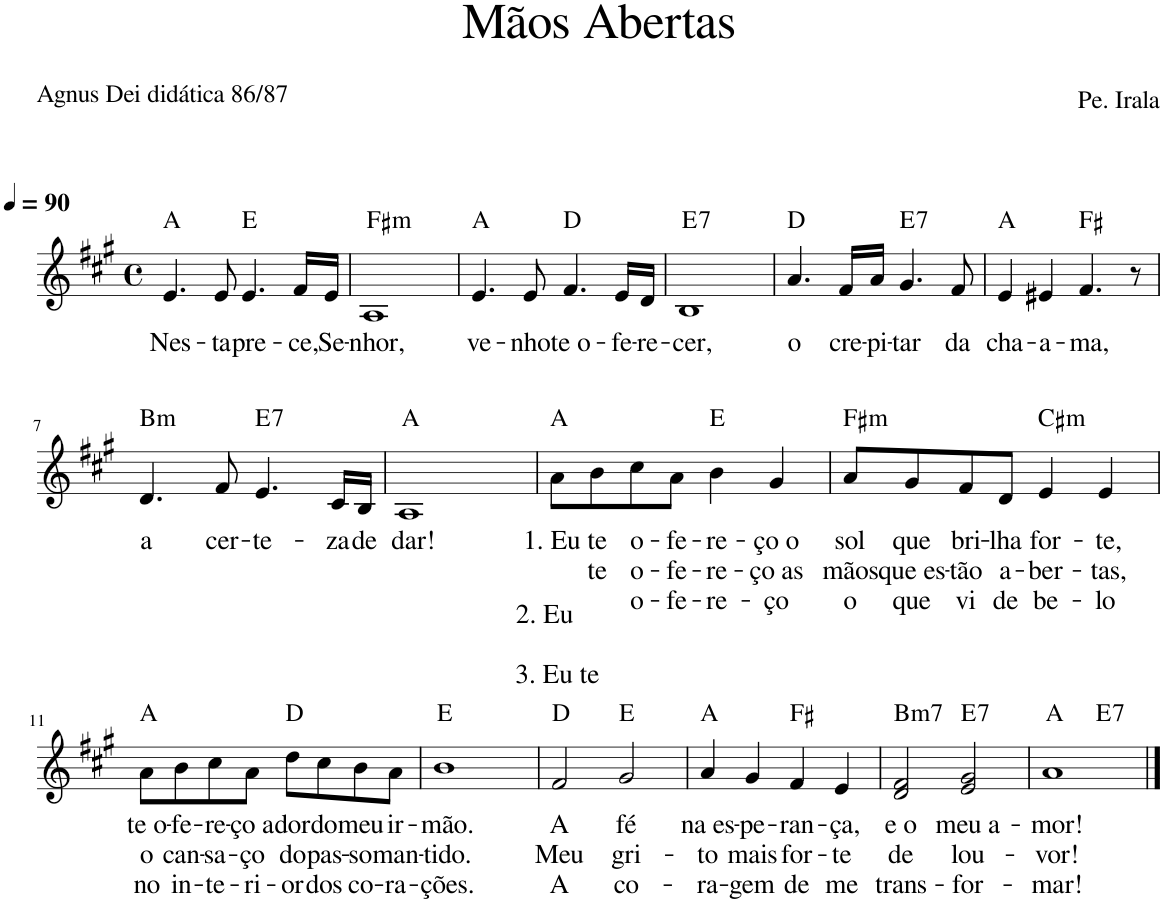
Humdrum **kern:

**kern	**text	**text	**text	**harte
*part1	*part1	*part1	*part1	*part1
*staff1	*staff1	*staff1	*staff1	*
*I"Voz	*	*	*	*
*I'Vo.	*	*	*	*
*clefG2	*	*	*	*
*k[f#c#g#]	*	*	*	*
*M4/4	*	*	*	*
*met(c)	*	*	*	*
*MM90	*	*	*	*
=1	=1	=1	=1	=1
!	!LO:LY:b	!	!	!
4.e/	Nes-	.	.	A:maj
!	!LO:LY:b	!	!	!
8e/	-ta	.	.	.
!	!LO:LY:b	!	!	!
4.e/	pre-	.	.	E:maj
!	!LO:LY:b	!	!	!
16f#/LL	-ce,	.	.	.
!	!LO:LY:b	!	!	!
16e/JJ	Se-	.	.	.
=2	=2	=2	=2	=2
!	!LO:LY:b	!	!	!LO:H:kt=m
1A	-nhor,	.	.	F#:min
=3	=3	=3	=3	=3
!	!LO:LY:b	!	!	!
4.e/	ve-	.	.	A:maj
!	!LO:LY:b	!	!	!
8e/	-nho	.	.	.
!	!LO:LY:b	!	!	!
4.f#/	te o-	.	.	D:maj
!	!LO:LY:b	!	!	!
16e/LL	-fe-	.	.	.
!	!LO:LY:b	!	!	!
16d/JJ	-re-	.	.	.
=4	=4	=4	=4	=4
!	!LO:LY:b	!	!	!LO:H:kt=7
1B	-cer,	.	.	E:7
=5	=5	=5	=5	=5
!	!LO:LY:b	!	!	!
4.a/	o	.	.	D:maj
!	!LO:LY:b	!	!	!
16f#/LL	cre-	.	.	.
!	!LO:LY:b	!	!	!
16a/JJ	-pi-	.	.	.
!	!LO:LY:b	!	!	!LO:H:kt=7
4.g#/	-tar	.	.	E:7
!	!LO:LY:b	!	!	!
8f#/	da	.	.	.
=6	=6	=6	=6	=6
!	!LO:LY:b	!	!	!
4e/	cha-	.	.	A:maj
!	!LO:LY:b	!	!	!
4e#X/	-a-	.	.	.
!	!LO:LY:b	!	!	!
4.f#/	-ma,	.	.	F#:maj
8r	.	.	.	.
!!LO:LB:g=z
=7	=7	=7	=7	=7
!	!LO:LY:b	!	!	!LO:H:kt=m
4.d/	a	.	.	B:min
!	!LO:LY:b	!	!	!
8f#/	cer-	.	.	.
!	!LO:LY:b	!	!	!LO:H:kt=7
4.e/	-te-	.	.	E:7
!	!LO:LY:b	!	!	!
16c#/LL	-za	.	.	.
!	!LO:LY:b	!	!	!
16B/JJ	de	.	.	.
=8	=8	=8	=8	=8
!	!LO:LY:b	!	!	!
1A	dar!	.	.	A:maj
=9	=9	=9	=9	=9
!	!LO:LY:b	!LO:LY:b	!LO:LY:b	!
8a\L	1. Eu	2. Eu	3. Eu	A:maj
!	!LO:LY:b	!LO:LY:b	!LO:LY:b	!
8b\	te	te	te	.
!	!LO:LY:b	!LO:LY:b	!LO:LY:b	!
8cc#\	o-	o-	o-	.
!	!LO:LY:b	!LO:LY:b	!LO:LY:b	!
8a\J	-fe-	-fe-	-fe-	.
!	!LO:LY:b	!LO:LY:b	!LO:LY:b	!
4b\	-re-	-re-	-re-	E:maj
!	!LO:LY:b	!LO:LY:b	!LO:LY:b	!
4g#/	-ço o	-ço as	-ço	.
=10	=10	=10	=10	=10
!	!LO:LY:b	!LO:LY:b	!LO:LY:b	!LO:H:kt=m
8a/L	sol	mãos	o	F#:min
!	!LO:LY:b	!LO:LY:b	!LO:LY:b	!
8g#/	que	que es-	que	.
!	!LO:LY:b	!LO:LY:b	!LO:LY:b	!
8f#/	bri-	-tão	vi	.
!	!LO:LY:b	!LO:LY:b	!LO:LY:b	!
8d/J	-lha	a-	de	.
!	!LO:LY:b	!LO:LY:b	!LO:LY:b	!LO:H:kt=m
4e/	for-	-ber-	be-	C#:min
!	!LO:LY:b	!LO:LY:b	!LO:LY:b	!
4e/	-te,	-tas,	-lo	.
!!LO:LB:g=z
=11	=11	=11	=11	=11
!	!LO:LY:b	!LO:LY:b	!LO:LY:b	!
8a\L	te o-	o	no	A:maj
!	!LO:LY:b	!LO:LY:b	!LO:LY:b	!
8b\	-fe-	can-	in-	.
!	!LO:LY:b	!LO:LY:b	!LO:LY:b	!
8cc#\	-re-	-sa-	-te-	.
!	!LO:LY:b	!LO:LY:b	!LO:LY:b	!
8a\J	-ço a	-ço	-ri-	.
!	!LO:LY:b	!LO:LY:b	!LO:LY:b	!
8dd\L	dor	do	-or	D:maj
!	!LO:LY:b	!LO:LY:b	!LO:LY:b	!
8cc#\	do	pas-	dos	.
!	!LO:LY:b	!LO:LY:b	!LO:LY:b	!
8b\	meu	-so	co-	.
!	!LO:LY:b	!LO:LY:b	!LO:LY:b	!
8a\J	ir-	man-	-ra-	.
=12	=12	=12	=12	=12
!	!LO:LY:b	!LO:LY:b	!LO:LY:b	!
1b	-mão.	-tido.	-ções.	E:maj
=13	=13	=13	=13	=13
!	!LO:LY:b	!LO:LY:b	!LO:LY:b	!
2f#/	A	Meu	A	D:maj
!	!LO:LY:b	!LO:LY:b	!LO:LY:b	!
2g#/	fé	gri-	co-	E:maj
=14	=14	=14	=14	=14
!	!LO:LY:b	!LO:LY:b	!LO:LY:b	!
4a/	na es-	-to	-ra-	A:maj
!	!LO:LY:b	!LO:LY:b	!LO:LY:b	!
4g#/	-pe-	mais	-gem	.
!	!LO:LY:b	!LO:LY:b	!LO:LY:b	!
4f#/	-ran-	for-	de	F#:maj
!	!LO:LY:b	!LO:LY:b	!LO:LY:b	!
4e/	-ça,	-te	me	.
=15	=15	=15	=15	=15
!	!LO:LY:b	!LO:LY:b	!LO:LY:b	!LO:H:kt=m7
2d/ 2f#/	e o	de	trans-	B:min7
!	!LO:LY:b	!LO:LY:b	!LO:LY:b	!LO:H:kt=7
2e/ 2g#/	meu a-	lou-	-for-	E:7
=16	=16	=16	=16	=16
!	!LO:LY:b	!LO:LY:b	!LO:LY:b	!
*^	*	*	*	*
1a	2ryy	-mor!	-vor!	-mar!	A:maj
!	!	!	!	!	!LO:H:kt=7
.	2ryy	.	.	.	E:7
*v	*v	*	*	*	*
==	==	==	==	==
*-	*-	*-	*-	*-
